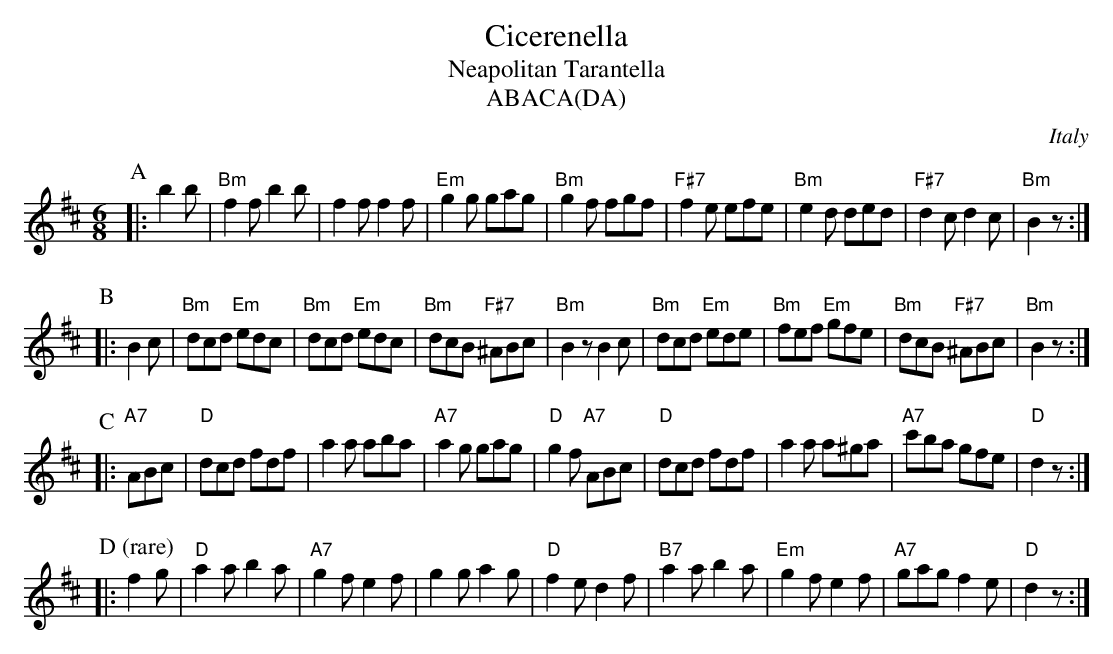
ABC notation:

X:1
T: Cicerenella
T: Neapolitan Tarantella
O: Italy
M: 6/8
L: 1/8
T: ABACA(DA)
K: Bm
P: A
|: b2b \
| "Bm"f2f b2b | f2f f2f | "Em"g2g gag | "Bm"g2f fgf \
| "F#7"f2e efe | "Bm"e2d ded | "F#7"d2c d2c | "Bm"B2z :|
P: B
|: B2c \
| "Bm"dcd "Em"edc | "Bm"dcd "Em"edc | "Bm"dcB "F#7"^ABc | "Bm"B2z B2c \
| "Bm"dcd "Em"ede | "Bm"fef "Em"gfe | "Bm"dcB "F#7"^ABc | "Bm"B2z :|
P: C
|: "A7"ABc \
| "D"dcd fdf | a2a aba | "A7"a2g gag | "D"g2f "A7"ABc \
| "D"dcd fdf | a2a a^ga | "A7"c'ba gfe | "D"d2z :|
P: D (rare)
|: f2g \
| "D"a2a b2a | "A7"g2f e2f | g2g a2g | "D"f2e d2f \
| "B7"a2a b2a | "Em"g2f e2f | "A7"gag f2e | "D"d2z :|
